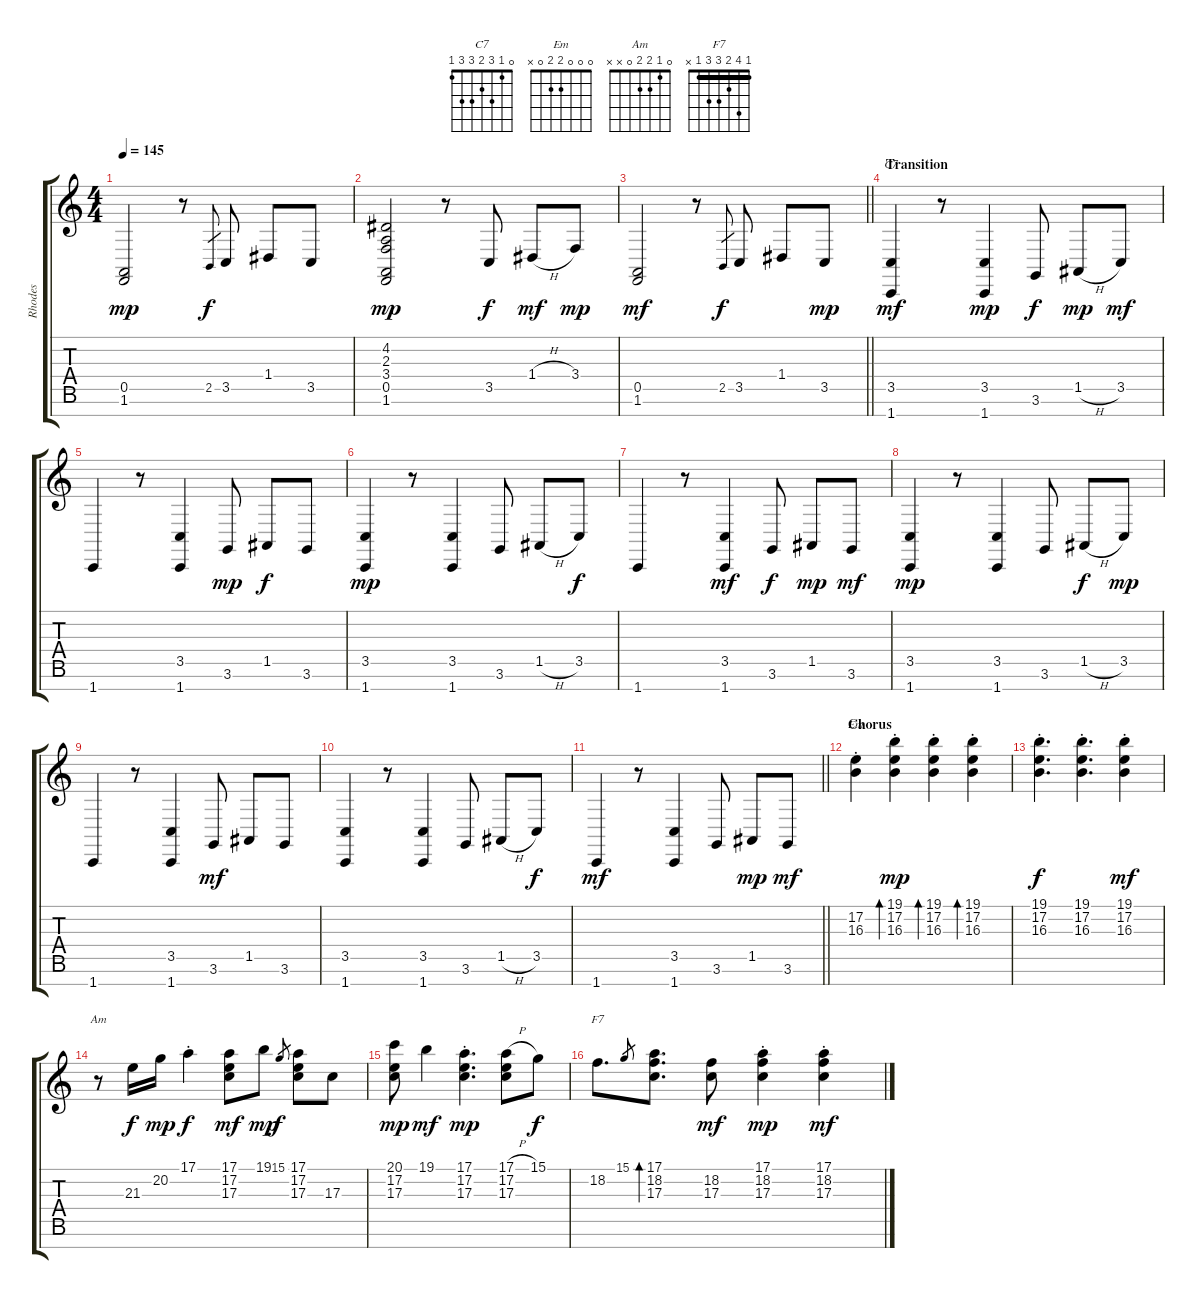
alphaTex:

\track ("Rhodes" "Rhodes") {instrument electricpiano1}
\staff {score tabs}
\tuning (E4 B3 G3 D3 A2 E2 B1) {hide}
\chord ("C7" 0 1 3 2 3 3 1)
\chord ("Em" 0 0 0 2 2 0 x)
\chord ("Am" 0 1 2 2 0 x x)
\chord ("F7" 1 4 2 3 3 1 x) {barre 1}
\ts (4 4)
\tempo 145
\clef g2
\ks c
(0.5 1.6).2{dy mp} r.8 2.5.8{gr dy f} 3.5.8 1.4.8 3.5.8 |
(4.2 2.3 3.4 0.5 1.6).2{dy mp} r.8 3.5.8{dy f} 1.4{h}.8{dy mf} 3.4.8{dy mp} |
\barLineRight lightlight
(0.5 1.6).2{dy mf} r.8 2.5.8{gr dy f} 3.5.8 1.4.8 3.5.8{dy mp} |
\section ("" "Transition")
(3.5 1.7).4{ch "C7" dy mf} r.8 (3.5 1.7).4{dy mp} 3.6.8{dy f} 1.5{h}.8{dy mp} 3.5.8{dy mf} |
1.7.4 r.8 (3.5 1.7).4 3.6.8{dy mp} 1.5.8{dy f} 3.6.8 |
(3.5 1.7).4{dy mp} r.8 (3.5 1.7).4 3.6.8 1.5{h}.8 3.5.8{dy f} |
1.7.4 r.8 (3.5 1.7).4{dy mf} 3.6.8{dy f} 1.5.8{dy mp} 3.6.8{dy mf} |
(3.5 1.7).4{dy mp} r.8 (3.5 1.7).4 3.6.8 1.5{h}.8{dy f} 3.5.8{dy mp} |
1.7.4 r.8 (3.5 1.7).4 3.6.8{dy mf} 1.5.8 3.6.8 |
(3.5 1.7).4 r.8 (3.5 1.7).4 3.6.8 1.5{h}.8 3.5.8{dy f} |
\barLineRight lightlight
1.7.4{dy mf} r.8 (3.5 1.7).4 3.6.8 1.5.8{dy mp} 3.6.8{dy mf} |
\section ("" "Chorus")
(17.2{st} 16.3{st}).4{ch "Em"} (19.1{st} 17.2{st} 16.3{st}).4{bd 480 dy mp} (19.1{st} 17.2{st} 16.3{st}).4{bd 480} (19.1{st} 17.2{st} 16.3{st}).4{bd 480} |
(19.1{st} 17.2 16.3{st}).4{d dy f} (19.1{st} 17.2 16.3{st}).4{d} (19.1{st} 17.2 16.3{st}).4{dy mf} |
r.8{ch "Am"} 21.3.16{dy f} 20.2.16{dy mp} 17.1{st}.4{dy f} (17.1 17.2 17.3).8{dy mf} 19.1.8{dy mp} 15.1.8{gr dy f} (17.1 17.2 17.3).8 17.3.8 |
(20.1 17.2 17.3).8{dy mp} 19.1.4{dy mf} (17.1{st} 17.2 17.3{st}).4{d dy mp} (17.1{h} 17.2 17.3).8 15.1.8{dy f} |
18.2.8{d ch "F7"} 15.1.8{gr} (17.1 18.2 17.3).8{d bd 60} (18.2 17.3).8{dy mf} (17.1 18.2{st} 17.3{st}).4{dy mp} (17.1 18.2{st} 17.3{st}).4{dy mf}
